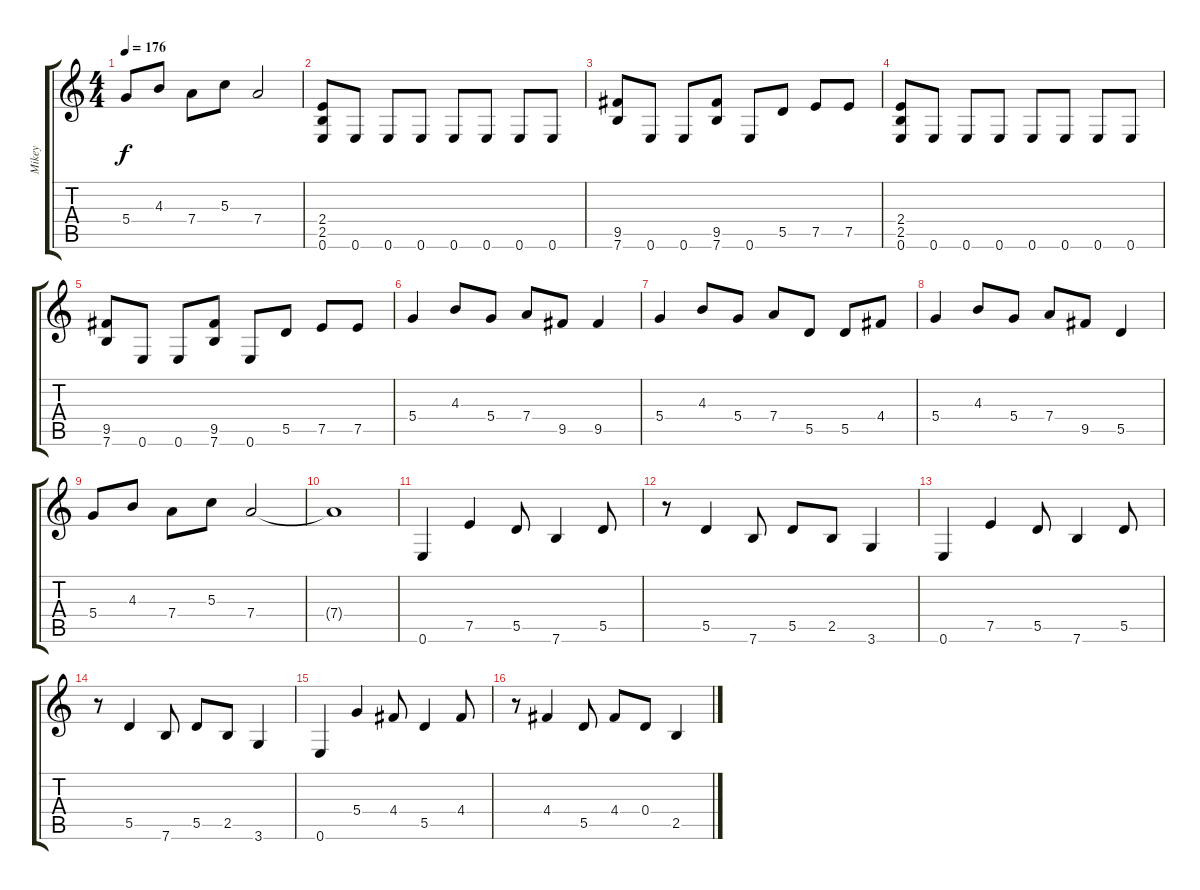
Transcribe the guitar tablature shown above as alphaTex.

\track ("Mikey" "Mikey") {instrument overdrivenguitar}
\staff {score tabs}
\tuning (E4 B3 G3 D3 A2 E2) {hide}
\ts (4 4)
\tempo 176
\clef g2
\ks c
5.4.8{dy f} 4.3.8 7.4.8 5.3.8 7.4.2 |
(2.4 2.5 0.6).8 0.6.8 0.6.8 0.6.8 0.6.8 0.6.8 0.6.8 0.6.8 |
(9.5 7.6).8 0.6.8 0.6.8 (9.5 7.6).8 0.6.8 5.5.8 7.5.8 7.5.8 |
(2.4 2.5 0.6).8 0.6.8 0.6.8 0.6.8 0.6.8 0.6.8 0.6.8 0.6.8 |
(9.5 7.6).8 0.6.8 0.6.8 (9.5 7.6).8 0.6.8 5.5.8 7.5.8 7.5.8 |
5.4.4 4.3.8 5.4.8 7.4.8 9.5.8 9.5.4 |
5.4.4 4.3.8 5.4.8 7.4.8 5.5.8 5.5.8 4.4.8 |
5.4.4 4.3.8 5.4.8 7.4.8 9.5.8 5.5.4 |
5.4.8 4.3.8 7.4.8 5.3.8 7.4.2 |
7.4{t}.1 |
0.6.4 7.5.4 5.5.8 7.6.4 5.5.8 |
r.8 5.5.4 7.6.8 5.5.8 2.5.8 3.6.4 |
0.6.4 7.5.4 5.5.8 7.6.4 5.5.8 |
r.8 5.5.4 7.6.8 5.5.8 2.5.8 3.6.4 |
0.6.4 5.4.4 4.4.8 5.5.4 4.4.8 |
r.8 4.4.4 5.5.8 4.4.8 0.4.8 2.5.4
